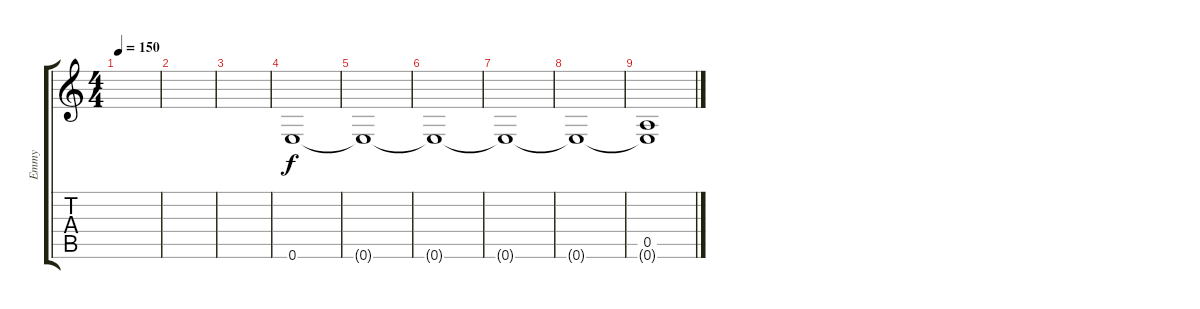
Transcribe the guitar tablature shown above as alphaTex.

\track ("Emmy" "Emmy") {instrument overdrivenguitar}
\staff {score tabs}
\tuning (E4 B3 G3 D3 A2 E2) {hide}
\ts (4 4)
\tempo 150
\clef g2
\ks c
|
|
|
0.6.1 |
0.6{t}.1{volume 12} |
0.6{t}.1{volume 10} |
0.6{t}.1{volume 8} |
0.6{t}.1{volume 6} |
(0.5 0.6{t}).1{volume 3}
